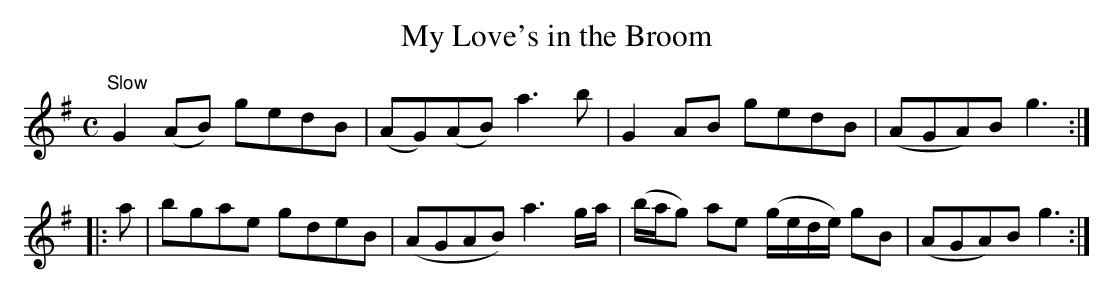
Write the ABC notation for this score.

X:1
T:My Love's in the Broom
M:C
L:1/8
K:G
"Slow"G2 (AB) gedB|(AG)(AB) a3b|G2 AB gedB|(AGA)B g3:|
|:a|bgae gdeB|(AGAB) a3 g/a/|(b/a/g) ae (g/e/d/e/) gB|(AGA)B g3:|
